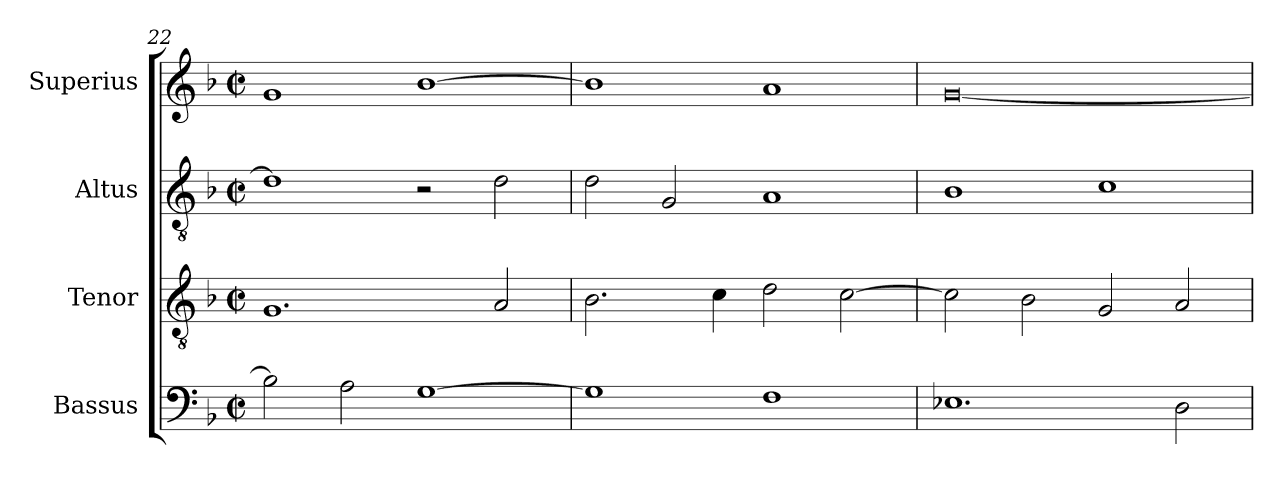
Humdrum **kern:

**kern	**kern	**kern	**kern
*part4	*part3	*part2	*part1
*staff4	*staff3	*staff2	*staff1
*I"Bassus	*I"Tenor	*I"Altus	*I"Superius
*I'B.	*I'T.	*	*I'S.
!!LO:PB:g=z
*clefF4	*clefGv2	*clefGv2	*clefG2
*	*ITrd7c12	*ITrd7c12	*
*k[b-]	*k[b-]	*k[b-]	*k[b-]
*F:	*F:	*F:	*F:
*M2/2	*M2/2	*M2/2	*M2/2
*met(c|)	*met(c|)	*met(c|)	*met(c|)
=22	=22	=22	=22
2B-i\]	1.GGi	1Di]	1gi
2Ai\	.	.	.
[>1Gi	.	2r	[>1b-i
.	2AAi/	2Di\	.
=23	=23	=23	=23
1Gi]	2.BB-i\	2Di\	1b-i]
.	.	2GGi/	.
.	4Ci\	.	.
1Fi	2Di\	1AAi	1ai
.	[>2Ci\	.	.
=24	=24	=24	=24
1.E-Xi	2Ci\]	1BB-i	[<0gi
.	2BB-i\	.	.
.	2GGi/	1Ci	.
2Di\	2AAi/	.	.
=	=	=	=
*-	*-	*-	*-
